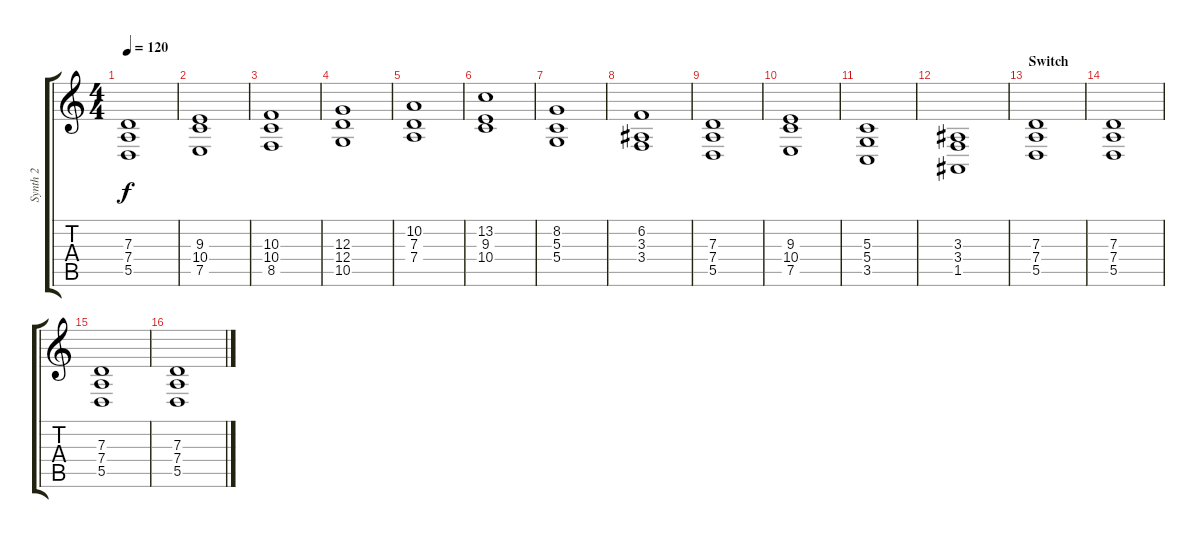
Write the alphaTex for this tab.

\track ("Synth 2" "Synth 2") {instrument synthstrings1}
\staff {score tabs}
\tuning (E4 B3 G3 D3 A2 D2) {hide}
\ts (4 4)
\tempo 120
\clef g2
\ks c
(7.3 7.4 5.5).1{dy f} |
(9.3 10.4 7.5).1 |
(10.3 10.4 8.5).1 |
(12.3 12.4 10.5).1 |
(10.2 7.3 7.4).1 |
(13.2 9.3 10.4).1 |
(8.2 5.3 5.4).1 |
(6.2 3.3 3.4).1 |
(7.3 7.4 5.5).1 |
(9.3 10.4 7.5).1 |
(5.3 5.4 3.5).1 |
(3.3 3.4 1.5).1 |
\section ("" "Switch")
(7.3 7.4 5.5).1 |
(7.3 7.4 5.5).1 |
(7.3 7.4 5.5).1 |
(7.3 7.4 5.5).1
